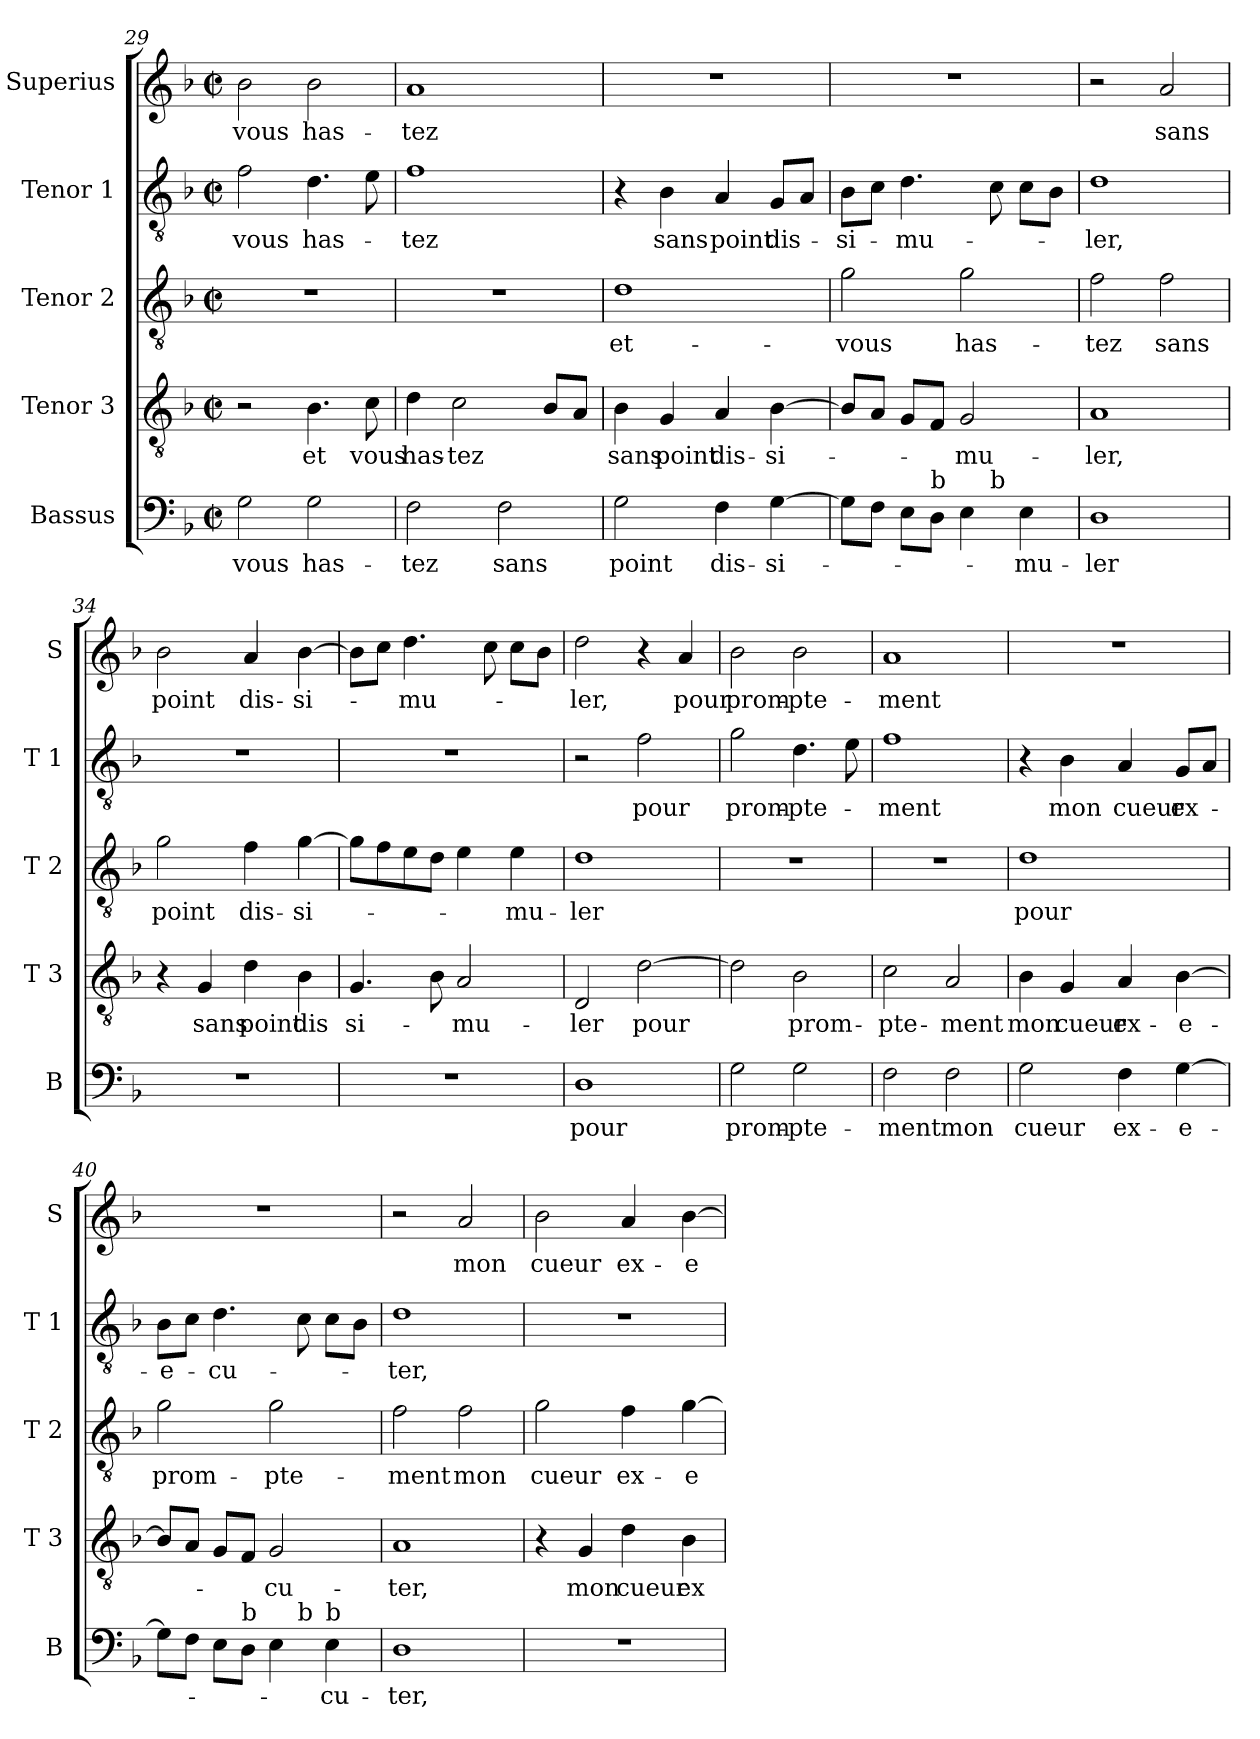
**kern	**text	**kern	**text	**kern	**text	**kern	**text	**kern	**text
*part5	*part5	*part4	*part4	*part3	*part3	*part2	*part2	*part1	*part1
*staff5	*staff5	*staff4	*staff4	*staff3	*staff3	*staff2	*staff2	*staff1	*staff1
*I"Bassus	*	*I"Tenor 3	*	*I"Tenor 2	*	*I"Tenor 1	*	*I"Superius	*
*I'B	*	*I'T 3	*	*I'T 2	*	*I'T 1	*	*I'S	*
*clefF4	*	*clefGv2	*	*clefGv2	*	*clefGv2	*	*clefG2	*
*k[b-]	*	*k[b-]	*	*k[b-]	*	*k[b-]	*	*k[b-]	*
*F:	*	*F:	*	*F:	*	*F:	*	*F:	*
*M2/2	*	*M2/2	*	*M2/2	*	*M2/2	*	*M2/2	*
*met(c|)	*	*met(c|)	*	*met(c|)	*	*met(c|)	*	*met(c|)	*
=29	=29	=29	=29	=29	=29	=29	=29	=29	=29
2G\	vous	2r	.	1r	.	2f\	vous	2b-\	vous
2G\	has-	4.B-\	et	.	.	4.d\	has-	2b-\	has-
.	.	8c\	vous	.	.	8e\	.	.	.
=30	=30	=30	=30	=30	=30	=30	=30	=30	=30
2F\	-tez	4d\	has-	1r	.	1f	-tez	1a	-tez
.	.	2c\	-tez	.	.	.	.	.	.
2F\	sans	.	.	.	.	.	.	.	.
.	.	8B-/L	.	.	.	.	.	.	.
.	.	8A/J	.	.	.	.	.	.	.
!!LO:PB:g=z
=31	=31	=31	=31	=31	=31	=31	=31	=31	=31
2G\	point	4B-\	sans	1d	et-	4r	.	1r	.
.	.	4G/	point	.	.	4B-\	sans	.	.
4F\	dis-	4A/	dis-	.	.	4A/	point	.	.
[4G\	-si-	[4B-\	-si-	.	.	8G/L	dis-	.	.
.	.	.	.	.	.	8A/J	.	.	.
=32	=32	=32	=32	=32	=32	=32	=32	=32	=32
*^	*	*	*	*	*	*	*	*	*
8G\L]	2ryy	.	8B-/L]	.	2g\	-vous	8B-\L	-si-	1r	.
8F\J	.	.	8A/J	.	.	.	8c\J	.	.	.
8E\L	.	.	8G/L	.	.	.	4.d\	-mu-	.	.
!LO:TX:a:t=b	!	!	!	!	!	!	!	!	!	!
8D\J	.	.	8F/J	.	.	.	.	.	.	.
4E\	8ryy	.	2G/	-mu-	2g\	has-	.	.	.	.
!	!LO:TX:a:t=b	!	!	!	!	!	!	!	!	!
.	4.ryy	.	.	.	.	.	8c\	.	.	.
4E\	.	-mu-	.	.	.	.	8c\L	.	.	.
.	.	.	.	.	.	.	8B-\J	.	.	.
=33	=33	=33	=33	=33	=33	=33	=33	=33	=33	=33
!LO:TX:a:t=b	!	!	!	!	!	!	!	!	!	!
*v	*v	*	*	*	*	*	*	*	*	*
1D	-ler	1A	-ler,	2f\	-tez	1d	-ler,	2r	.
.	.	.	.	2f\	sans	.	.	2a/	sans
=34	=34	=34	=34	=34	=34	=34	=34	=34	=34
1r	.	4r	.	2g\	point	1r	.	2b-\	point
.	.	4G/	sans	.	.	.	.	.	.
.	.	4d\	point	4f\	dis-	.	.	4a/	dis-
.	.	4B-\	dis	[4g\	-si-	.	.	[4b-\	-si-
=35	=35	=35	=35	=35	=35	=35	=35	=35	=35
1r	.	4.G/	si-	8g\L]	.	1r	.	8b-\L]	.
.	.	.	.	8f\	.	.	.	8cc\J	.
.	.	.	.	8e\	.	.	.	4.dd\	-mu-
.	.	8B-\	.	8d\J	.	.	.	.	.
.	.	2A/	-mu-	4e\	.	.	.	.	.
.	.	.	.	.	.	.	.	8cc\	.
.	.	.	.	4e\	-mu-	.	.	8cc\L	.
.	.	.	.	.	.	.	.	8b-\J	.
=36	=36	=36	=36	=36	=36	=36	=36	=36	=36
1D	pour	2D/	-ler	1d	-ler	2r	.	2dd\	-ler,
.	.	[2d\	pour	.	.	2f\	pour	4r	.
.	.	.	.	.	.	.	.	4a/	pour
!!LO:LB:g=z
=37	=37	=37	=37	=37	=37	=37	=37	=37	=37
2G\	prom-	2d\]	.	1r	.	2g\	prom-	2b-\	prom-
2G\	-pte-	2B-\	prom-	.	.	4.d\	-pte-	2b-\	-pte-
.	.	.	.	.	.	8e\	.	.	.
=38	=38	=38	=38	=38	=38	=38	=38	=38	=38
2F\	-ment	2c\	-pte-	1r	.	1f	-ment	1a	-ment
2F\	mon	2A/	-ment	.	.	.	.	.	.
=39	=39	=39	=39	=39	=39	=39	=39	=39	=39
2G\	cueur	4B-\	mon	1d	pour	4r	.	1r	.
.	.	4G/	cueur	.	.	4B-\	mon	.	.
4F\	ex-	4A/	ex-	.	.	4A/	cueur	.	.
[4G\	-e-	[4B-\	-e-	.	.	8G/L	ex-	.	.
.	.	.	.	.	.	8A/J	.	.	.
=40	=40	=40	=40	=40	=40	=40	=40	=40	=40
*^	*	*	*	*	*	*	*	*	*
8G\L]	2ryy	.	8B-/L]	.	2g\	prom-	8B-\L	-e-	1r	.
8F\J	.	.	8A/J	.	.	.	8c\J	.	.	.
8E\L	.	.	8G/L	.	.	.	4.d\	-cu-	.	.
!LO:TX:a:t=b	!	!	!	!	!	!	!	!	!	!
8D\J	.	.	8F/J	.	.	.	.	.	.	.
4E\	8ryy	.	2G/	-cu-	2g\	-pte-	.	.	.	.
!	!LO:TX:a:t=b	!	!	!	!	!	!	!	!	!
.	4.ryy	.	.	.	.	.	8c\	.	.	.
!LO:TX:a:t=b	!	!	!	!	!	!	!	!	!	!
4E\	.	-cu-	.	.	.	.	8c\L	.	.	.
.	.	.	.	.	.	.	8B-\J	.	.	.
*v	*v	*	*	*	*	*	*	*	*	*
=41	=41	=41	=41	=41	=41	=41	=41	=41	=41
1D	-ter,	1A	-ter,	2f\	-ment	1d	-ter,	2r	.
.	.	.	.	2f\	mon	.	.	2a/	mon
=42	=42	=42	=42	=42	=42	=42	=42	=42	=42
1r	.	4r	.	2g\	cueur	1r	.	2b-\	cueur
.	.	4G/	mon	.	.	.	.	.	.
.	.	4d\	cueur	4f\	ex-	.	.	4a/	ex-
.	.	4B-\	ex-	[4g\	-e-	.	.	[4b-\	-e-
=	=	=	=	=	=	=	=	=	=
*-	*-	*-	*-	*-	*-	*-	*-	*-	*-
